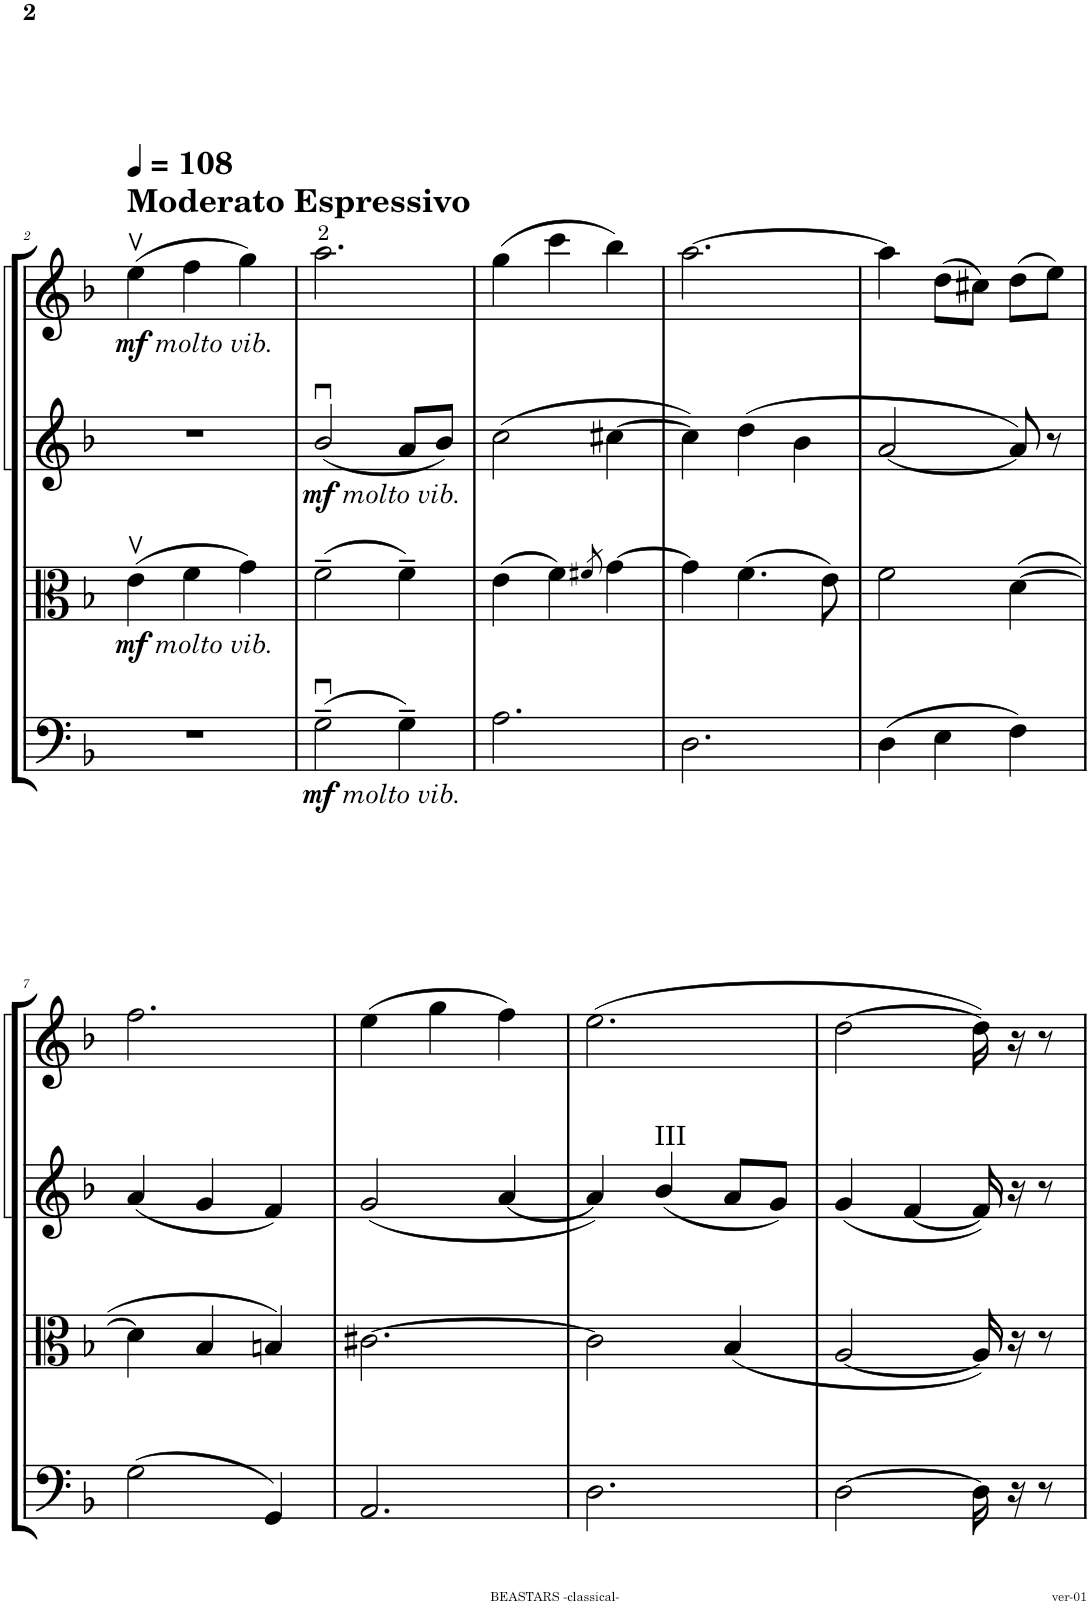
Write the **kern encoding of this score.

**kern	**dynam	**kern	**dynam	**kern	**dynam	**kern	**dynam
*part4	*part4	*part3	*part3	*part2	*part2	*part1	*part1
*staff4	*staff4	*staff3	*staff3	*staff2	*staff2	*staff1	*staff1
*I"大提琴	*	*I"中提琴	*	*I"小提琴	*	*I"小提琴	*
!!LO:PB:g=z
*clefF4	*	*clefC3	*	*clefG2	*	*clefG2	*
*k[b-]	*	*k[b-]	*	*k[b-]	*	*k[b-]	*
*M3/4	*	*M3/4	*	*M3/4	*	*M3/4	*
*MM108	*	*MM108	*	*MM108	*	*MM108	*
=2	=2	=2	=2	=2	=2	=2	=2
!	!	!	!	!	!	!LO:TX:a:t=Moderato Espressivo	!
!	!	!	!	!	!	!LO:TX:b:i:t=molto vib.	!
!	!	!LO:TX:b:i:t=molto vib.	!	!	!	!	!
!	!	!	!LO:DY:b	!	!	!	!LO:DY:b
2.r	.	(4ev\	mf	2.r	.	(4eev\	mf
.	.	4f\	.	.	.	4ff\	.
.	.	4g\)	.	.	.	4gg\)	.
=3	=3	=3	=3	=3	=3	=3	=3
!	!	!	!	!LO:TX:b:i:t=molto vib.	!	!	!
!LO:TX:b:i:t=molto vib.	!	!	!	!	!	!	!
!	!LO:DY:b	!	!	!	!LO:DY:b	!	!
(2Gu~\	mf	(2f~\	.	(2b-u/	mf	2.aa\	.
4G~\)	.	4f~\)	.	8a/L	.	.	.
.	.	.	.	8b-/J)	.	.	.
=4	=4	=4	=4	=4	=4	=4	=4
2.A\	.	(4e\	.	(2cc\	.	(4gg\	.
.	.	4f\)	.	.	.	4ccc\	.
.	.	8qf#X/	.	.	.	.	.
.	.	[4g\	.	[4cc#X\	.	4bb-\)	.
=5	=5	=5	=5	=5	=5	=5	=5
2.D\	.	4g\]	.	4cc#\])	.	[2.aa\	.
.	.	(4.f\	.	(4dd\	.	.	.
.	.	.	.	4b-\	.	.	.
.	.	8e\)	.	.	.	.	.
=6	=6	=6	=6	=6	=6	=6	=6
(4D\	.	2f\	.	[2a/	.	4aa\]	.
4E\	.	.	.	.	.	(8dd\L	.
.	.	.	.	.	.	8cc#X\J)	.
4F\)	.	([4d\	.	8a/])	.	(8dd\L	.
.	.	.	.	8r	.	8ee\J)	.
!!LO:LB:g=z
=7	=7	=7	=7	=7	=7	=7	=7
(2G\	.	4d\]	.	(4a/	.	2.ff\	.
.	.	4B-/	.	4g/	.	.	.
4GG/)	.	4Bn/)	.	4f/)	.	.	.
=8	=8	=8	=8	=8	=8	=8	=8
2.AA/	.	[2.c#X\	.	(2g/	.	(4ee\	.
.	.	.	.	.	.	4gg\	.
.	.	.	.	[4a/	.	4ff\)	.
=9	=9	=9	=9	=9	=9	=9	=9
2.D\	.	2c#\]	.	4a/])	.	(2.ee\	.
!	!	!	!	!LO:TX:a:t=III	!	!	!
.	.	.	.	(4b-/	.	.	.
.	.	(4B-/	.	8a/L	.	.	.
.	.	.	.	8g/J)	.	.	.
=10	=10	=10	=10	=10	=10	=10	=10
[2D\	.	[2A/	.	(4g/	.	[2dd\	.
.	.	.	.	[4f/	.	.	.
16D\]	.	16A/])	.	16f/])	.	16dd\])	.
16r	.	16r	.	16r	.	16r	.
8r	.	8r	.	8r	.	8r	.
=	=	=	=	=	=	=	=
*-	*-	*-	*-	*-	*-	*-	*-
